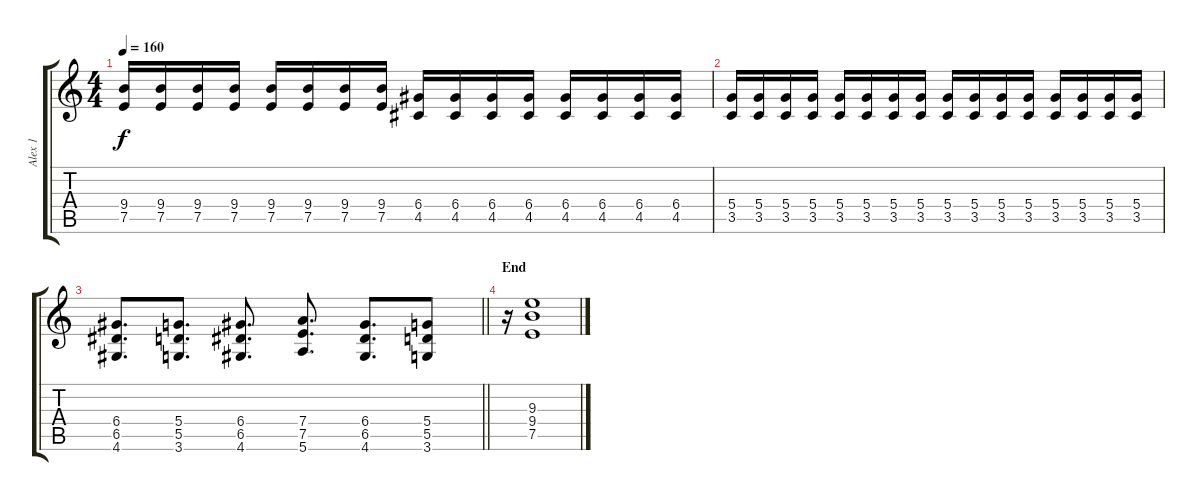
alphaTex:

\track ("Alex 1" "Alex 1") {instrument distortionguitar}
\staff {score tabs}
\tuning (E4 B3 G3 D3 A2 E2) {hide}
\ts (4 4)
\tempo 160
\clef g2
\ks c
(9.4 7.5).16{dy f} (9.4 7.5).16 (9.4 7.5).16 (9.4 7.5).16 (9.4 7.5).16 (9.4 7.5).16 (9.4 7.5).16 (9.4 7.5).16 (6.4 4.5).16 (6.4 4.5).16 (6.4 4.5).16 (6.4 4.5).16 (6.4 4.5).16 (6.4 4.5).16 (6.4 4.5).16 (6.4 4.5).16 |
(5.4 3.5).16 (5.4 3.5).16 (5.4 3.5).16 (5.4 3.5).16 (5.4 3.5).16 (5.4 3.5).16 (5.4 3.5).16 (5.4 3.5).16 (5.4 3.5).16 (5.4 3.5).16 (5.4 3.5).16 (5.4 3.5).16 (5.4 3.5).16 (5.4 3.5).16 (5.4 3.5).16 (5.4 3.5).16 |
\barLineRight lightlight
(6.4 6.5 4.6).8{d} (5.4 5.5 3.6).8{d} (6.4 6.5 4.6).8{d} (7.4 7.5 5.6).8{d} (6.4 6.5 4.6).8{d} (5.4 5.5 3.6).8 |
\section ("" "End")
r.16 (9.3 9.4 7.5).1
